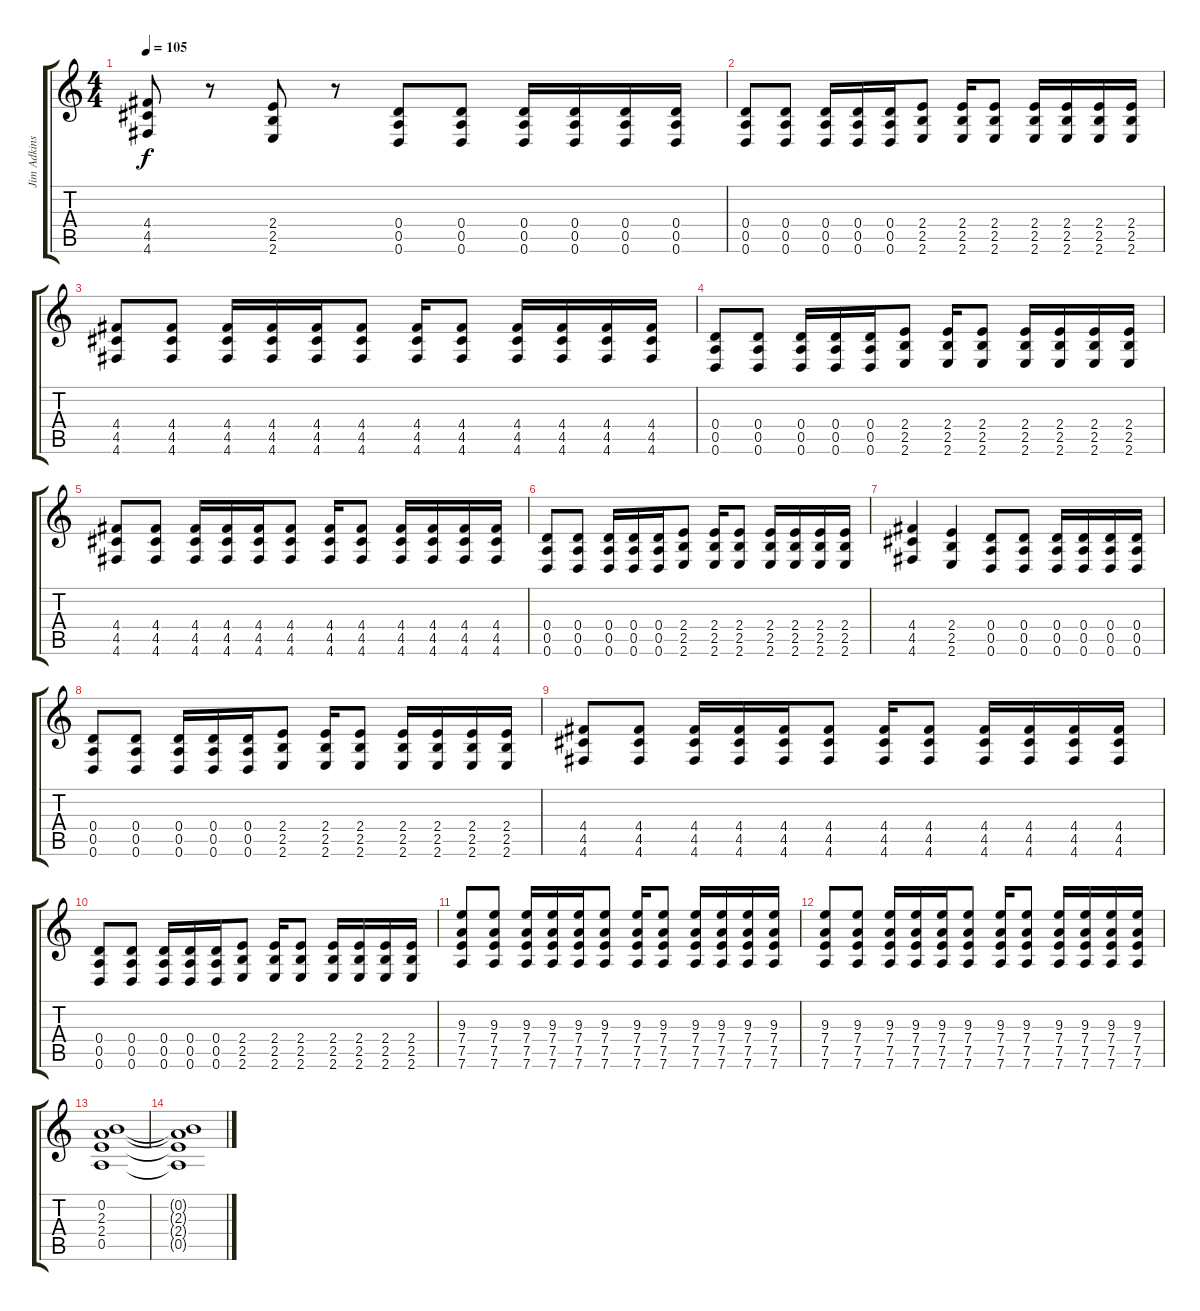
\track ("Jim Adkins" "Jim Adkins") {instrument distortionguitar}
\staff {score tabs}
\tuning (E4 B3 G3 D3 A2 D2) {hide}
\ts (4 4)
\tempo 105
\clef g2
\ks c
(4.4 4.5 4.6).8{dy f} r.8 (2.4 2.5 2.6).8 r.8 (0.4 0.5 0.6).8 (0.4 0.5 0.6).8 (0.4 0.5 0.6).16 (0.4 0.5 0.6).16 (0.4 0.5 0.6).16 (0.4 0.5 0.6).16 |
(0.4 0.5 0.6).8 (0.4 0.5 0.6).8 (0.4 0.5 0.6).16 (0.4 0.5 0.6).16 (0.4 0.5 0.6).16 (2.4 2.5 2.6).8 (2.4 2.5 2.6).16 (2.4 2.5 2.6).8 (2.4 2.5 2.6).16 (2.4 2.5 2.6).16 (2.4 2.5 2.6).16 (2.4 2.5 2.6).16 |
(4.4 4.5 4.6).8 (4.4 4.5 4.6).8 (4.4 4.5 4.6).16 (4.4 4.5 4.6).16 (4.4 4.5 4.6).16 (4.4 4.5 4.6).8 (4.4 4.5 4.6).16 (4.4 4.5 4.6).8 (4.4 4.5 4.6).16 (4.4 4.5 4.6).16 (4.4 4.5 4.6).16 (4.4 4.5 4.6).16 |
(0.4 0.5 0.6).8 (0.4 0.5 0.6).8 (0.4 0.5 0.6).16 (0.4 0.5 0.6).16 (0.4 0.5 0.6).16 (2.4 2.5 2.6).8 (2.4 2.5 2.6).16 (2.4 2.5 2.6).8 (2.4 2.5 2.6).16 (2.4 2.5 2.6).16 (2.4 2.5 2.6).16 (2.4 2.5 2.6).16 |
(4.4 4.5 4.6).8 (4.4 4.5 4.6).8 (4.4 4.5 4.6).16 (4.4 4.5 4.6).16 (4.4 4.5 4.6).16 (4.4 4.5 4.6).8 (4.4 4.5 4.6).16 (4.4 4.5 4.6).8 (4.4 4.5 4.6).16 (4.4 4.5 4.6).16 (4.4 4.5 4.6).16 (4.4 4.5 4.6).16 |
(0.4 0.5 0.6).8 (0.4 0.5 0.6).8 (0.4 0.5 0.6).16 (0.4 0.5 0.6).16 (0.4 0.5 0.6).16 (2.4 2.5 2.6).8 (2.4 2.5 2.6).16 (2.4 2.5 2.6).8 (2.4 2.5 2.6).16 (2.4 2.5 2.6).16 (2.4 2.5 2.6).16 (2.4 2.5 2.6).16 |
(4.4 4.5 4.6).4 (2.4 2.5 2.6).4 (0.4 0.5 0.6).8 (0.4 0.5 0.6).8 (0.4 0.5 0.6).16 (0.4 0.5 0.6).16 (0.4 0.5 0.6).16 (0.4 0.5 0.6).16 |
(0.4 0.5 0.6).8 (0.4 0.5 0.6).8 (0.4 0.5 0.6).16 (0.4 0.5 0.6).16 (0.4 0.5 0.6).16 (2.4 2.5 2.6).8 (2.4 2.5 2.6).16 (2.4 2.5 2.6).8 (2.4 2.5 2.6).16 (2.4 2.5 2.6).16 (2.4 2.5 2.6).16 (2.4 2.5 2.6).16 |
(4.4 4.5 4.6).8 (4.4 4.5 4.6).8 (4.4 4.5 4.6).16 (4.4 4.5 4.6).16 (4.4 4.5 4.6).16 (4.4 4.5 4.6).8 (4.4 4.5 4.6).16 (4.4 4.5 4.6).8 (4.4 4.5 4.6).16 (4.4 4.5 4.6).16 (4.4 4.5 4.6).16 (4.4 4.5 4.6).16 |
(0.4 0.5 0.6).8 (0.4 0.5 0.6).8 (0.4 0.5 0.6).16 (0.4 0.5 0.6).16 (0.4 0.5 0.6).16 (2.4 2.5 2.6).8 (2.4 2.5 2.6).16 (2.4 2.5 2.6).8 (2.4 2.5 2.6).16 (2.4 2.5 2.6).16 (2.4 2.5 2.6).16 (2.4 2.5 2.6).16 |
(9.3 7.4 7.5 7.6).8 (9.3 7.4 7.5 7.6).8 (9.3 7.4 7.5 7.6).16 (9.3 7.4 7.5 7.6).16 (9.3 7.4 7.5 7.6).16 (9.3 7.4 7.5 7.6).8 (9.3 7.4 7.5 7.6).16 (9.3 7.4 7.5 7.6).8 (9.3 7.4 7.5 7.6).16 (9.3 7.4 7.5 7.6).16 (9.3 7.4 7.5 7.6).16 (9.3 7.4 7.5 7.6).16 |
(9.3 7.4 7.5 7.6).8 (9.3 7.4 7.5 7.6).8 (9.3 7.4 7.5 7.6).16 (9.3 7.4 7.5 7.6).16 (9.3 7.4 7.5 7.6).16 (9.3 7.4 7.5 7.6).8 (9.3 7.4 7.5 7.6).16 (9.3 7.4 7.5 7.6).8 (9.3 7.4 7.5 7.6).16 (9.3 7.4 7.5 7.6).16 (9.3 7.4 7.5 7.6).16 (9.3 7.4 7.5 7.6).16 |
(0.2 2.3 2.4 0.5).1 |
(0.2{t} 2.3{t} 2.4{t} 0.5{t}).1
